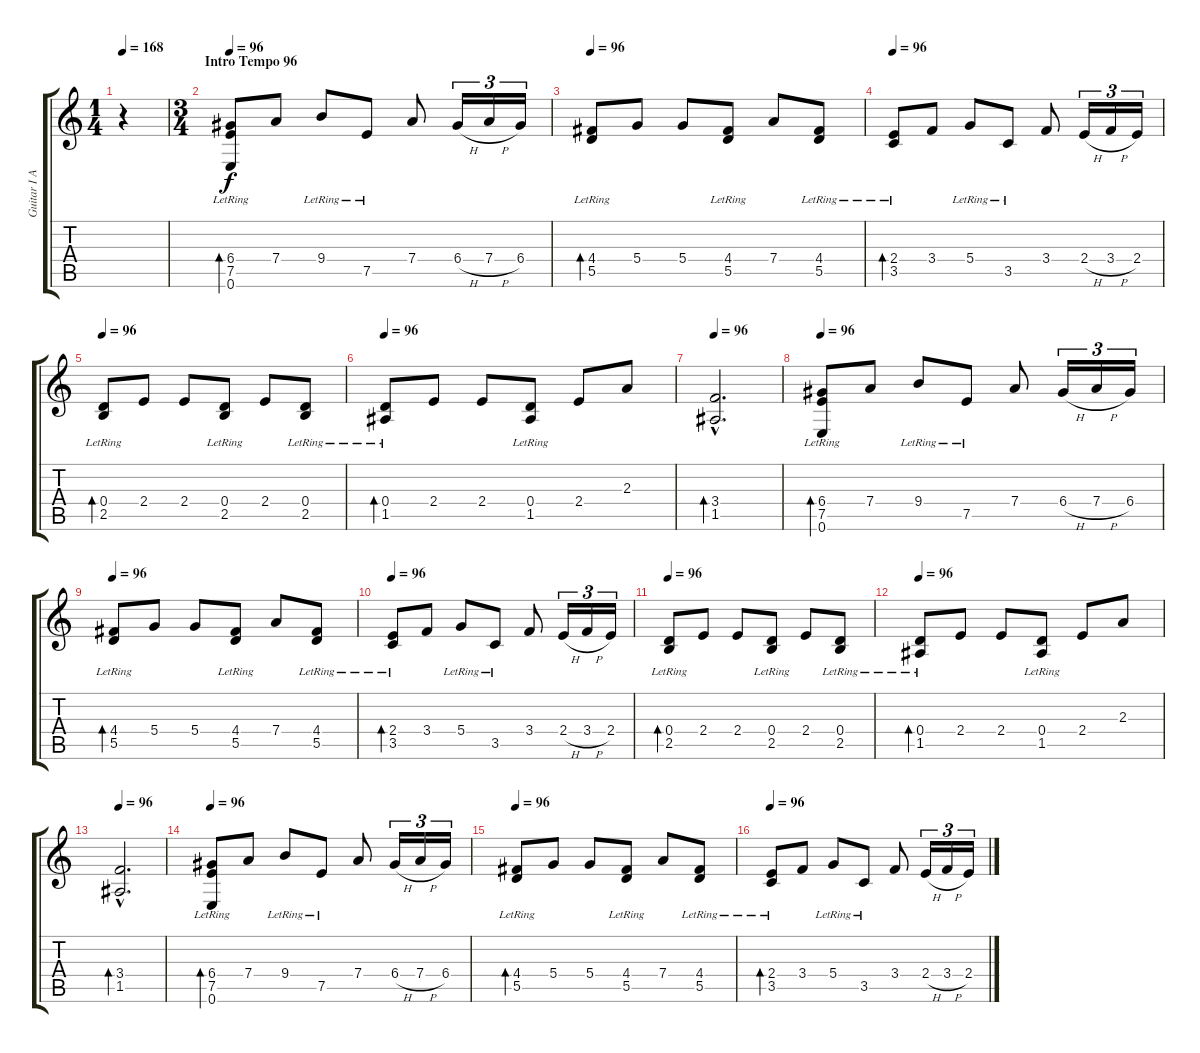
\track ("Guitar I Acoustic" "Guitar I A") {instrument acousticguitarsteel}
\staff {score tabs}
\tuning (E4 B3 G3 D3 A2 E2) {hide}
\ts (1 4)
\tempo 168
\tempo 96
\tempo 168
\clef g2
\ks c
r.4{dy f instrument acousticguitarsteel} |
\ts (3 4)
\section ("" "Intro Tempo 96")
\tempo 96
(6.4 7.5{lr} 0.6{lr}).8{bd 120} 7.4.8 9.4{lr}.8 7.5{lr}.8 7.4.8 6.4{h}.16{tu (3 2)} 7.4{h}.16{tu (3 2)} 6.4.16{tu (3 2)} |
\tempo 96
(4.4 5.5{lr}).8{bd 120} 5.4.8 5.4.8 (4.4 5.5{lr}).8 7.4.8 (4.4 5.5{lr}).8 |
\tempo 96
(2.4 3.5{lr}).8{bd 120} 3.4.8 5.4{lr}.8 3.5{lr}.8 3.4.8 2.4{h}.16{tu (3 2)} 3.4{h}.16{tu (3 2)} 2.4.16{tu (3 2)} |
\tempo 96
(0.4 2.5{lr}).8{bd 120} 2.4.8 2.4.8 (0.4 2.5{lr}).8 2.4.8 (0.4 2.5{lr}).8 |
\tempo 96
(0.4 1.5{lr}).8{bd 120} 2.4.8 2.4.8 (0.4 1.5{lr}).8 2.4.8 2.3.8 |
\tempo 96
(3.4{hac} 1.5{hac}).2{d bd 120} |
\tempo 96
(6.4 7.5{lr} 0.6{lr}).8{bd 120} 7.4.8 9.4{lr}.8 7.5{lr}.8 7.4.8 6.4{h}.16{tu (3 2)} 7.4{h}.16{tu (3 2)} 6.4.16{tu (3 2)} |
\tempo 96
(4.4 5.5{lr}).8{bd 120} 5.4.8 5.4.8 (4.4 5.5{lr}).8 7.4.8 (4.4 5.5{lr}).8 |
\tempo 96
(2.4 3.5{lr}).8{bd 120} 3.4.8 5.4{lr}.8 3.5{lr}.8 3.4.8 2.4{h}.16{tu (3 2)} 3.4{h}.16{tu (3 2)} 2.4.16{tu (3 2)} |
\tempo 96
(0.4 2.5{lr}).8{bd 120} 2.4.8 2.4.8 (0.4 2.5{lr}).8 2.4.8 (0.4 2.5{lr}).8 |
\tempo 96
(0.4 1.5{lr}).8{bd 120} 2.4.8 2.4.8 (0.4 1.5{lr}).8 2.4.8 2.3.8 |
\tempo 96
(3.4{hac} 1.5{hac}).2{d bd 120} |
\tempo 96
(6.4 7.5{lr} 0.6{lr}).8{bd 120} 7.4.8 9.4{lr}.8 7.5{lr}.8 7.4.8 6.4{h}.16{tu (3 2)} 7.4{h}.16{tu (3 2)} 6.4.16{tu (3 2)} |
\tempo 96
(4.4 5.5{lr}).8{bd 120} 5.4.8 5.4.8 (4.4 5.5{lr}).8 7.4.8 (4.4 5.5{lr}).8 |
\tempo 96
(2.4 3.5{lr}).8{bd 120} 3.4.8 5.4{lr}.8 3.5{lr}.8 3.4.8 2.4{h}.16{tu (3 2)} 3.4{h}.16{tu (3 2)} 2.4.16{tu (3 2)}
